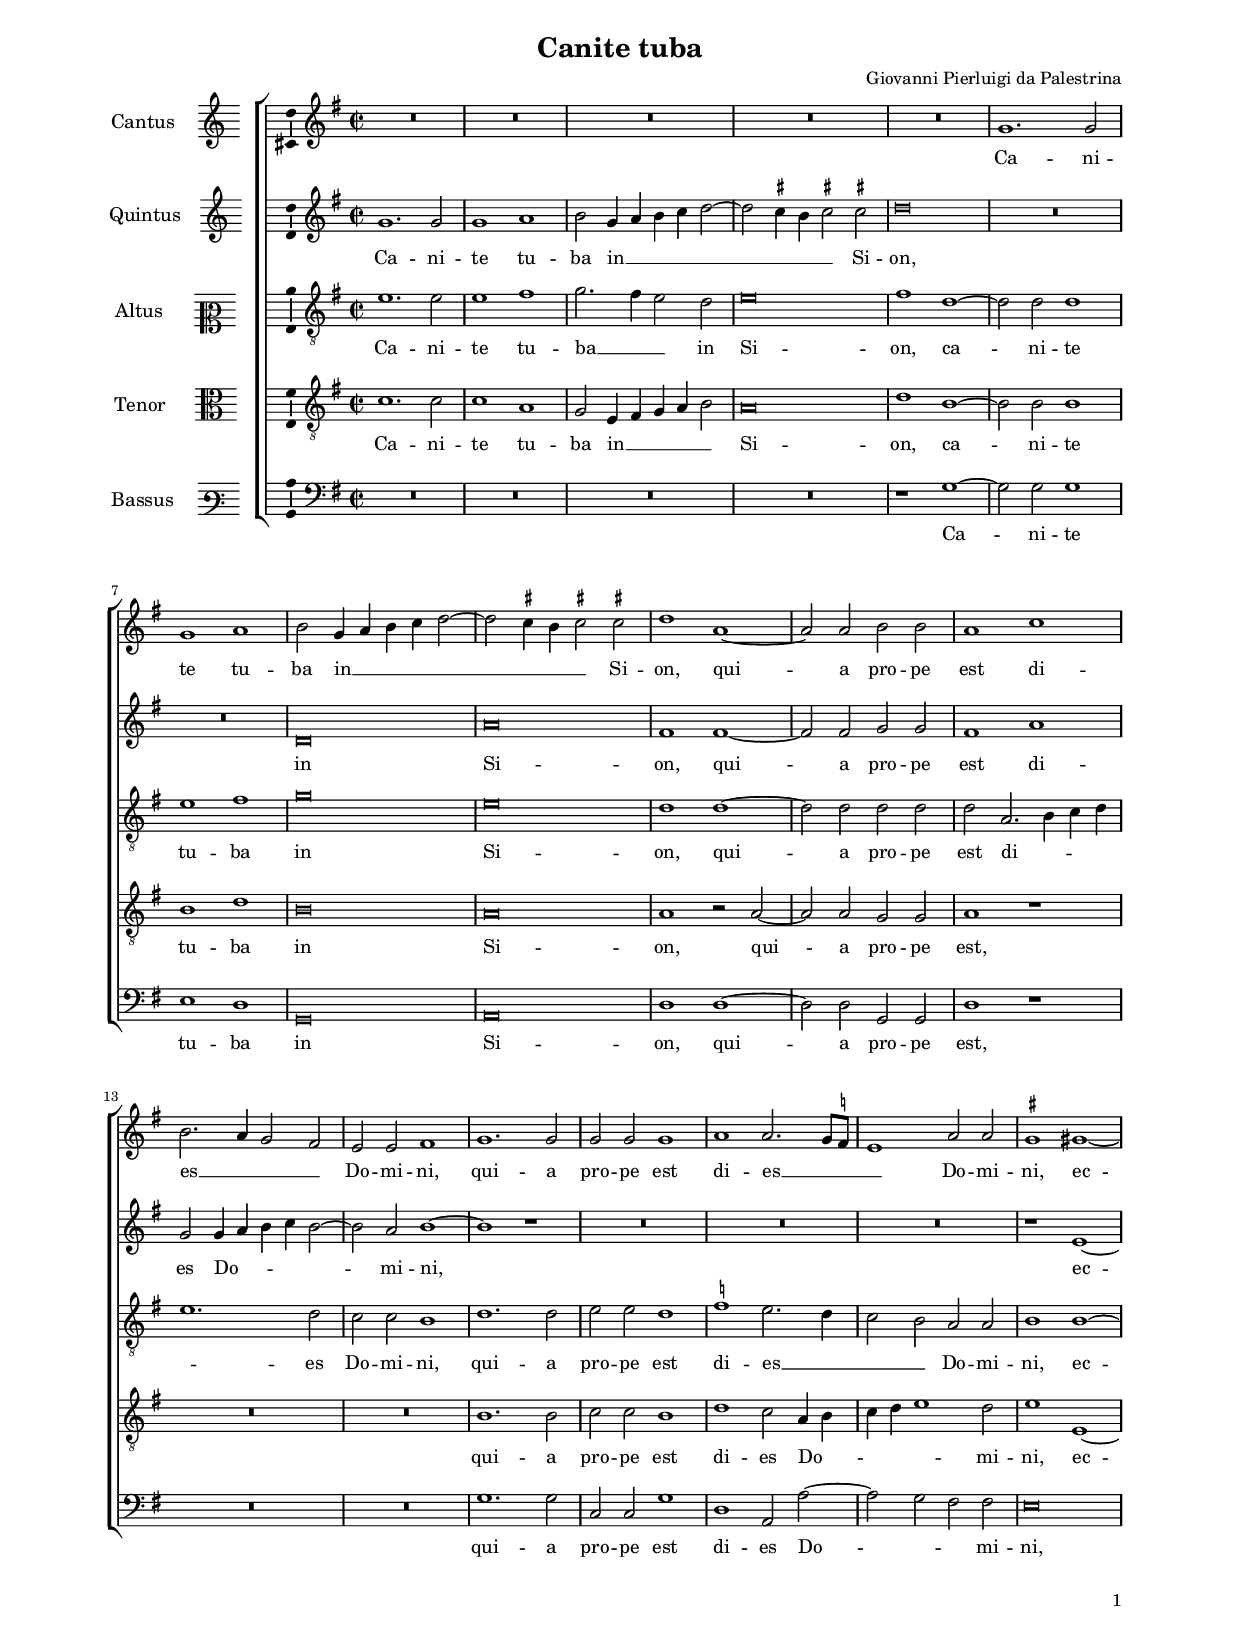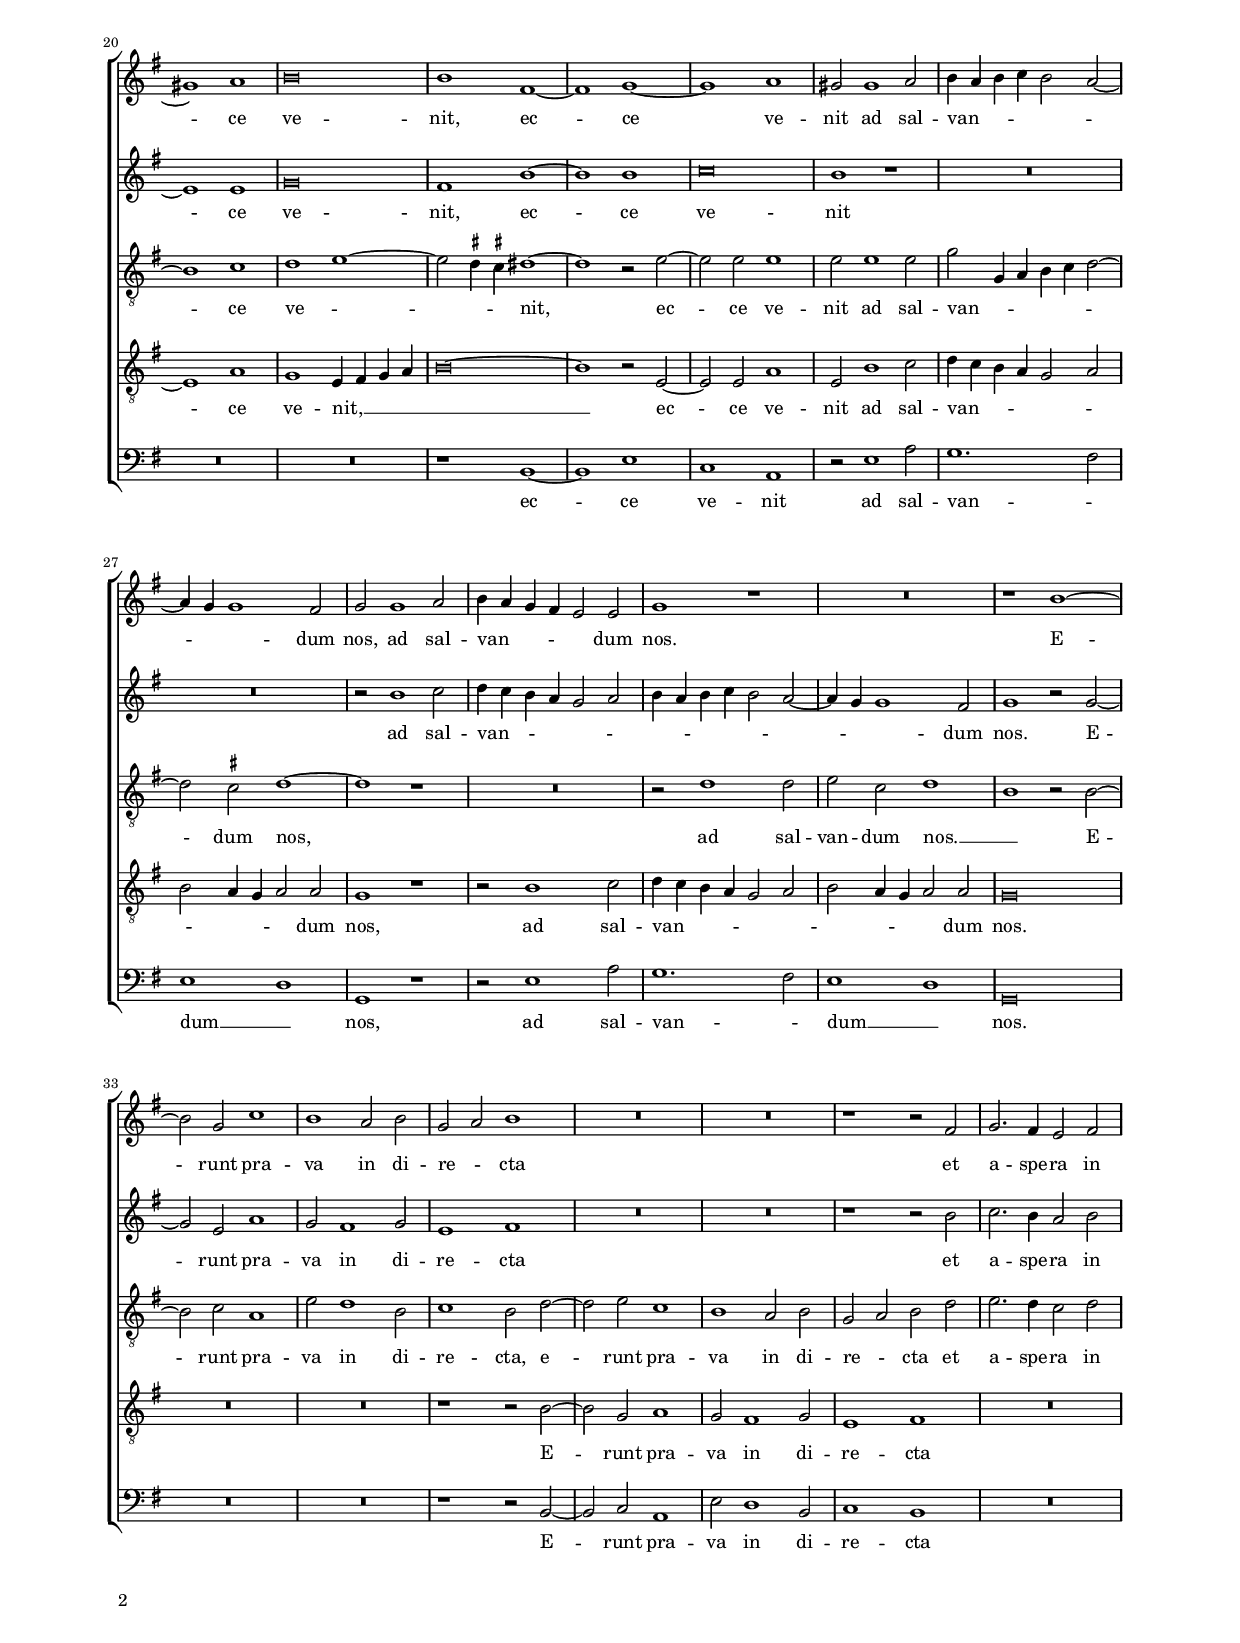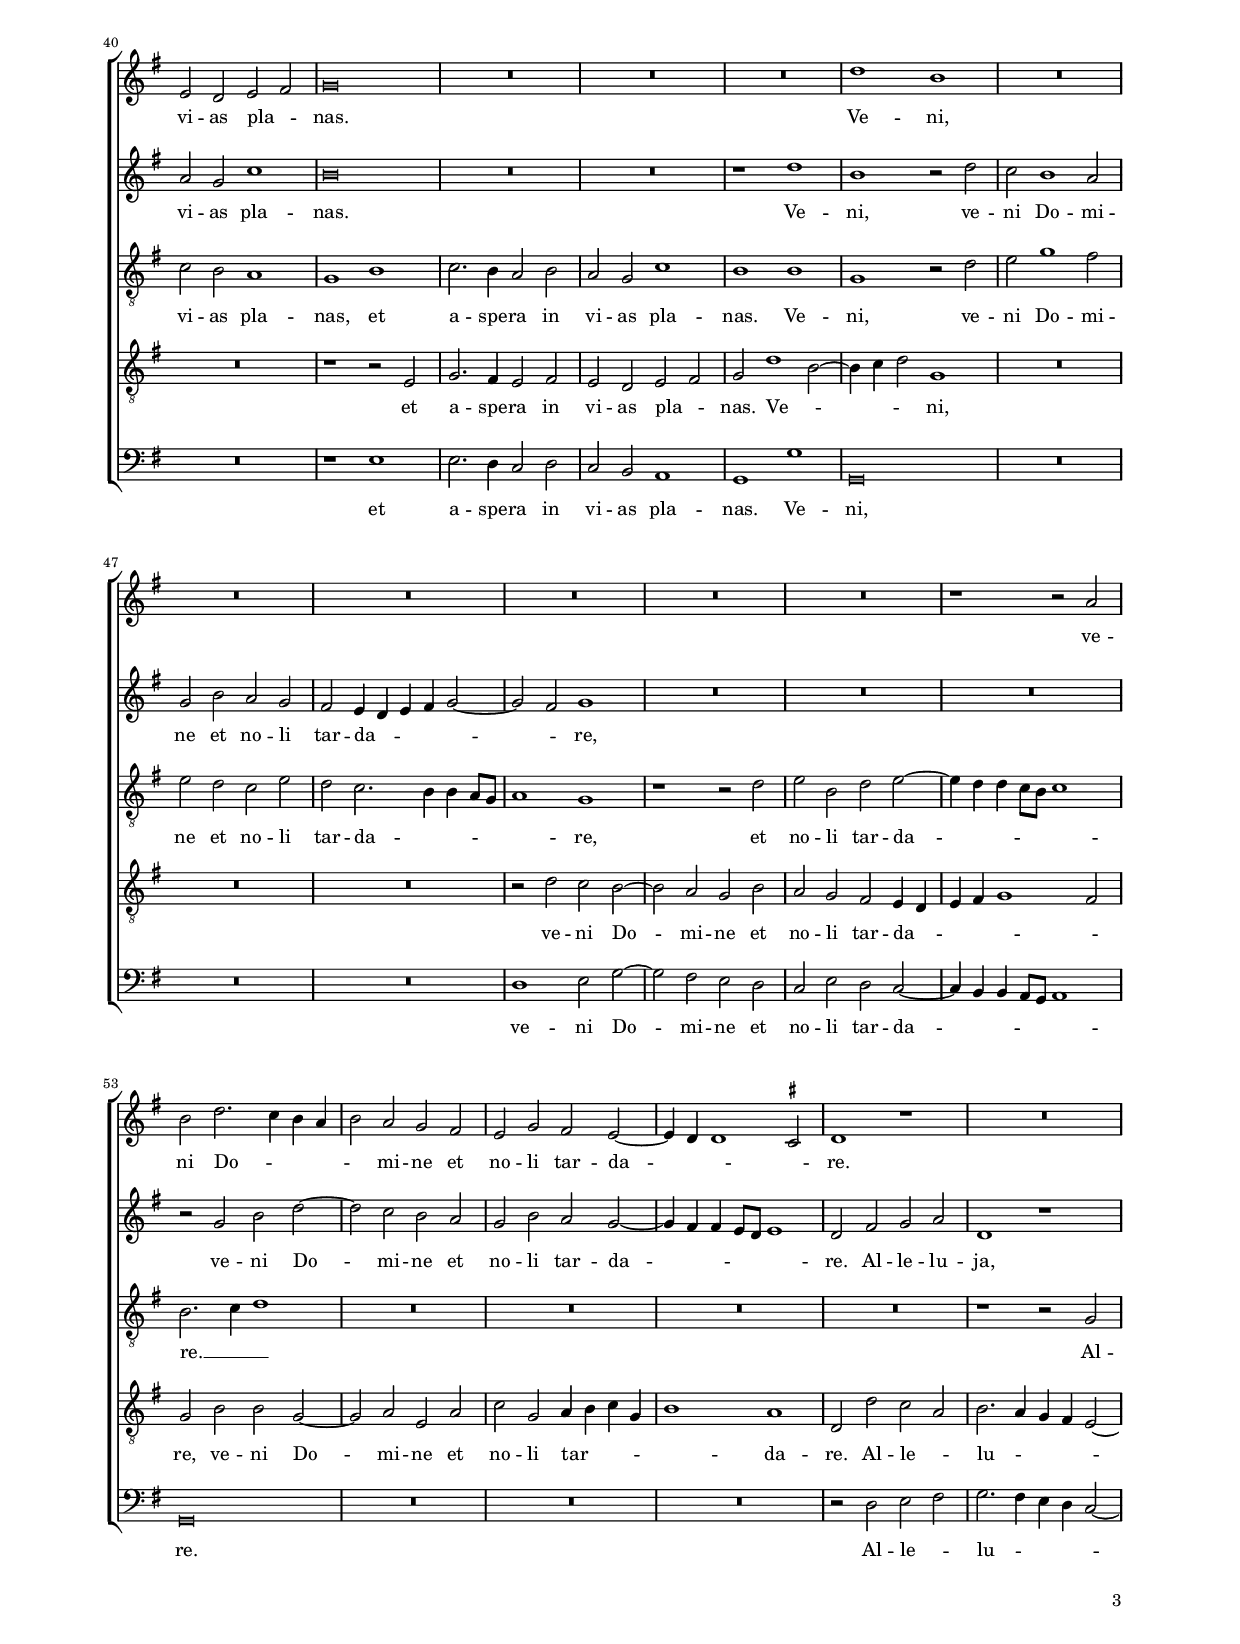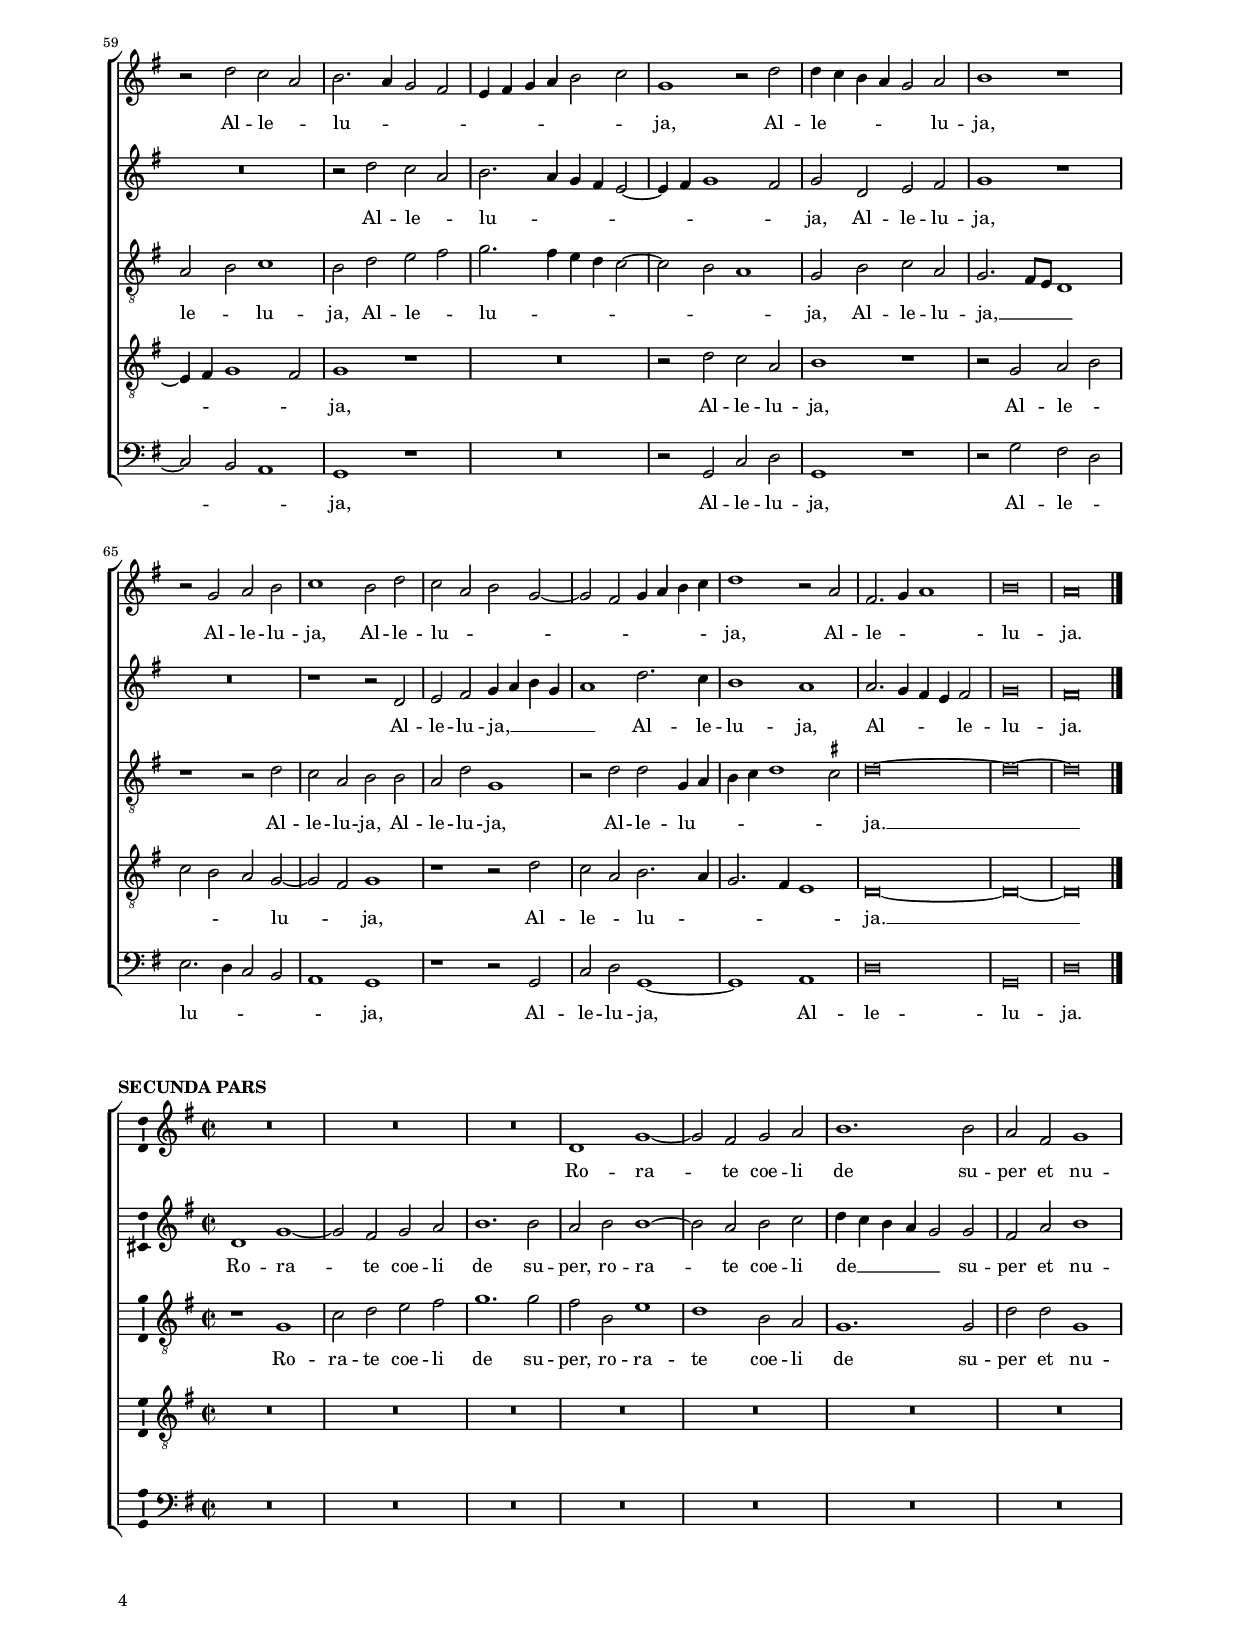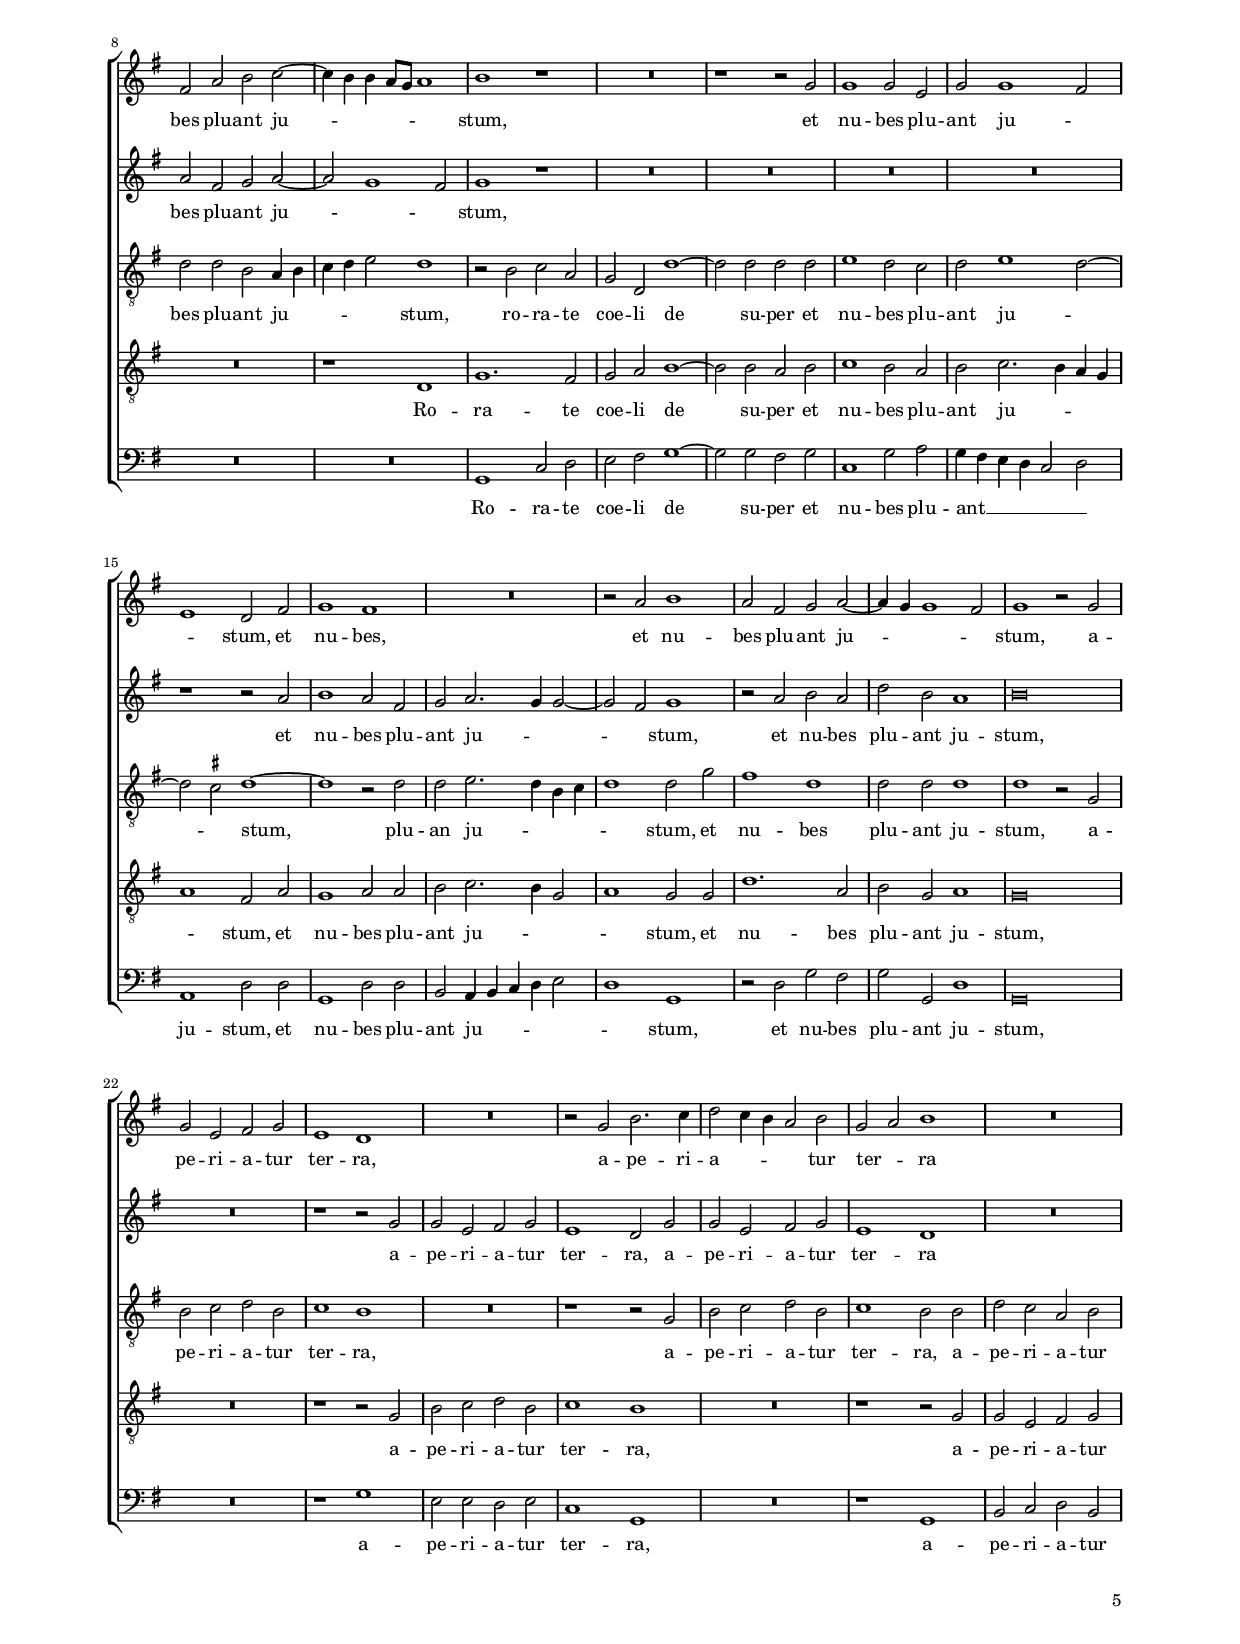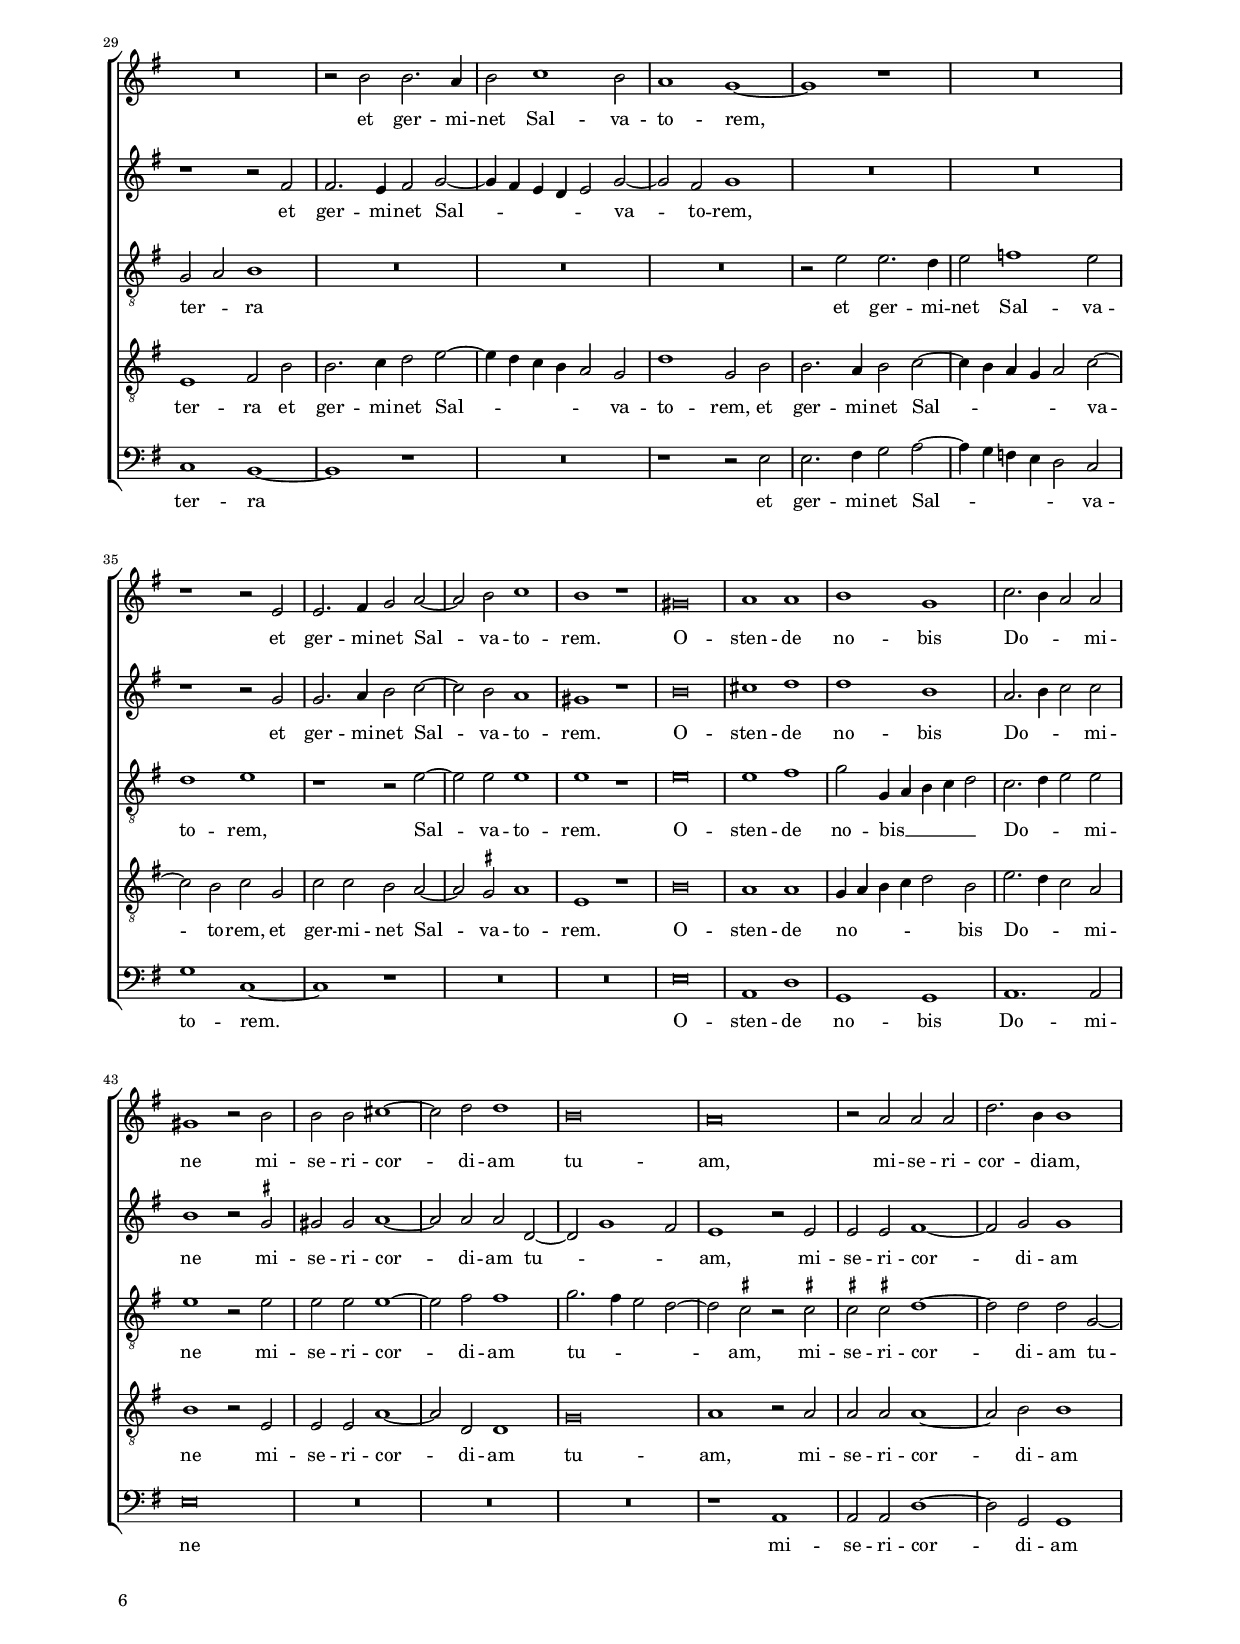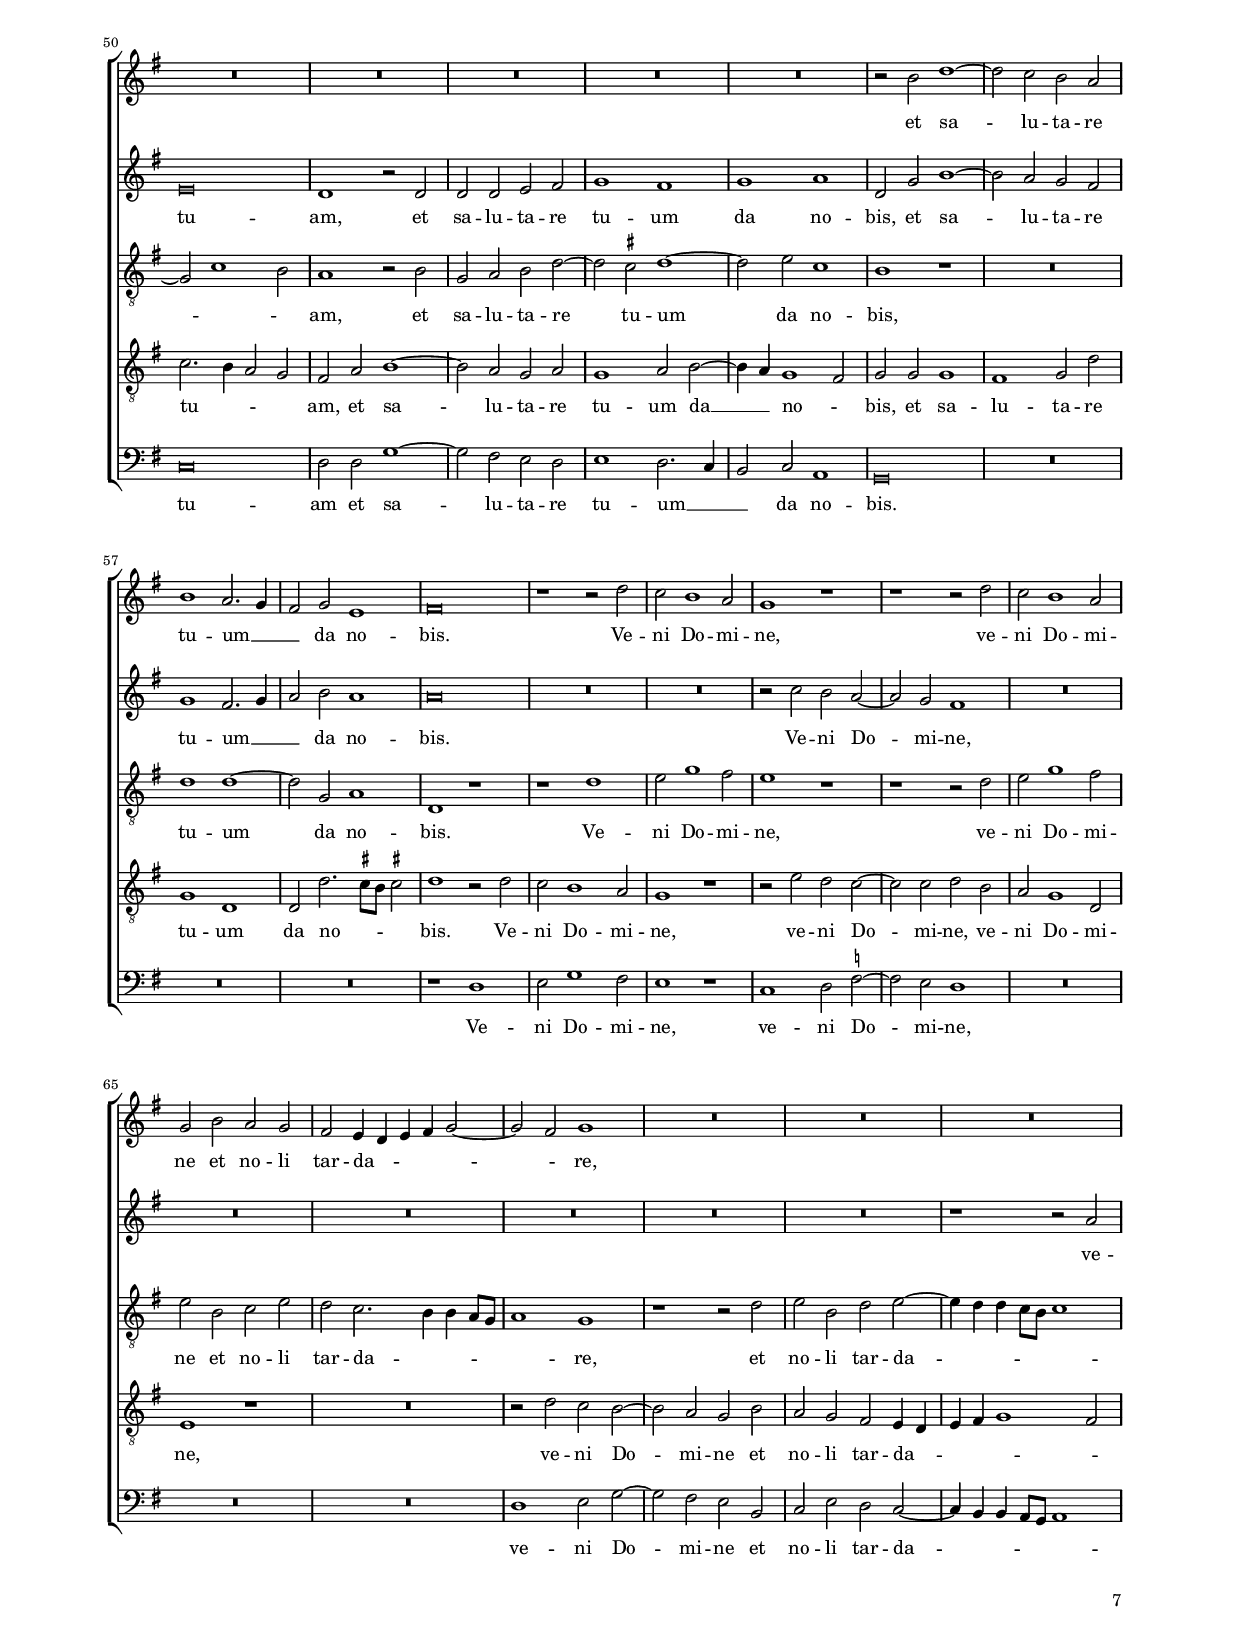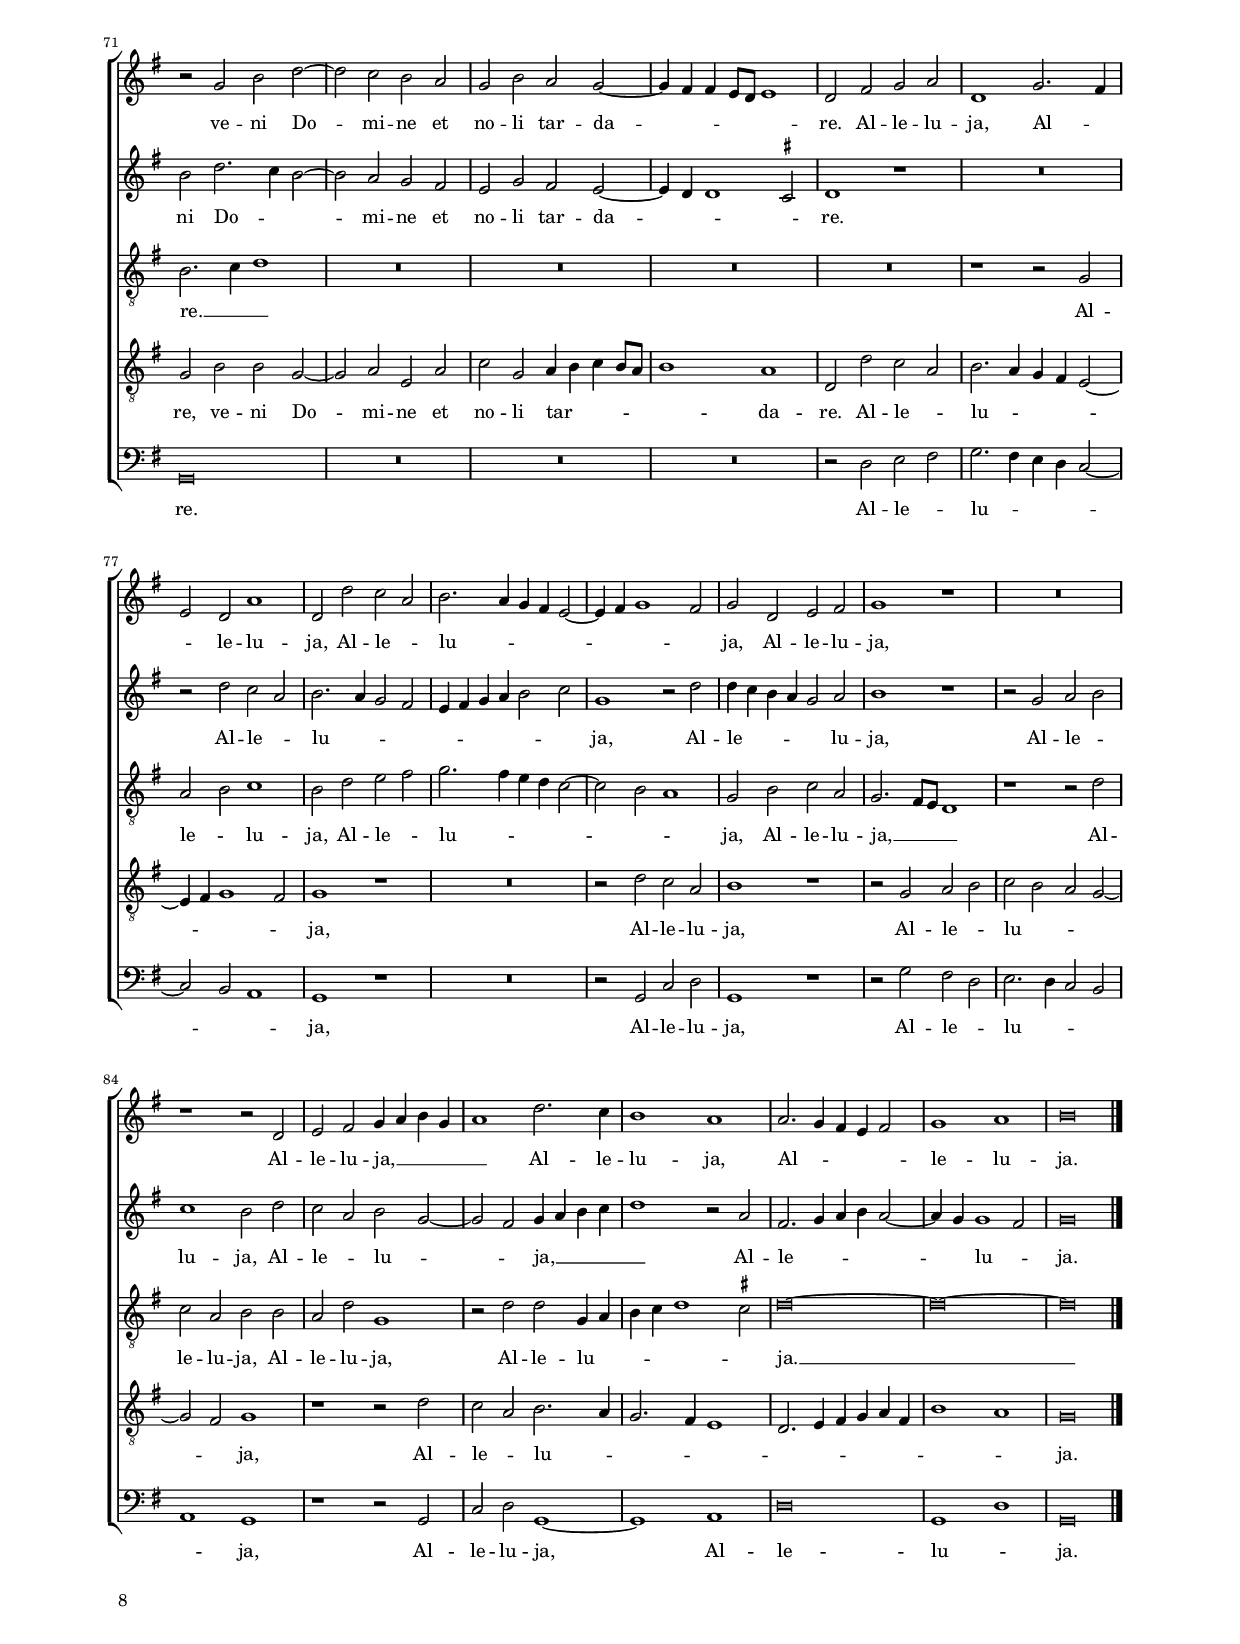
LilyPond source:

\header
{
  title="Canite tuba"
  composer="Giovanni Pierluigi da Palestrina"
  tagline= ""
}

\version "2.20.0"
\language deutsch
#(set-global-staff-size 15)
% #(set-default-paper-size "letter")
#(ly:set-option 'point-and-click #f)

	
	ficta = { \once \set suggestAccidentals = ##t }
	
	forget = #(define-music-function (music) (ly:music?) #{
		\accidentalStyle forget
		$music
		\accidentalStyle default
		#})
	

\paper
	{
	top-margin = 1.8 \cm
	bottom-margin = 1.2 \cm
	left-margin = 2 \cm
	right-margin = 2 \cm
	ragged-bottom = ##f
	ragged-last-bottom = ##f
	print-page-number = ##f
	score-system-spacing = #'((basic-distance . 16) (minimum-distance . 14) (padding . 5) (strechability . 150))
	system-system-spacing = #'((basic-distance . 16) (minimum-distance . 14) (padding . 5) (strechability . 150))
    oddFooterMarkup=\markup   \fill-line { "" \fromproperty #'page:page-number-string }
    evenFooterMarkup=\markup  \fill-line { \fromproperty #'page:page-number-string "" }
    last-bottom-spacing = #'((basic-distance . 12) (minimum-distance . 7) (padding . 4))
	systems-per-page = 3
	page-count = 8
%	min-systems-per-page = 3
	}

global = {
    % \set Staff.autoBeaming = ##f
	\key c \major
	\time 2/2 \set Score.measureLength = #(ly:make-moment 2/1)
    \set Score.tempoHideNote = ##t
    \tempo 2 = 90
    \skip 1*2*72 \bar "|."
	}
	

incipitcantus = \markup { \score {
	{
	\set Staff.instrumentName = \markup { \fontsize #1 "Cantus" }
	\key c \major
	\clef violin
	s4 \bar ""
	}
	\layout  {
	raggedright = ##t
	indent = 1.8 \cm
	line-width = 2.5 \cm
	\context { \Staff \remove Time_signature_engraver }
	\override Staff.Clef.Y-extent = #'(0 . 0)
	}} \hspace #1 }
       
      
incipitquintus = \markup { \score {
	{
	\set Staff.instrumentName = \markup { \fontsize #1 "Quintus" }
	\key c \major
	\clef violin
	s4 \bar ""
	}
	\layout  {
	raggedright = ##t
	indent = 1.8 \cm
	line-width = 2.5 \cm
	\context { \Staff \remove Time_signature_engraver }
	\override Staff.Clef.Y-extent = #'(0 . 0)
	}} \hspace #1 }
     
      
incipitaltus = \markup { \score {
	{
	\set Staff.instrumentName = \markup { \fontsize #1 "Altus" }
	\key c \major
	\clef mezzosoprano
	s4 \bar ""
	}
	\layout  {
	raggedright = ##t
	indent = 1.8 \cm
	line-width = 2.5 \cm
	\context { \Staff \remove Time_signature_engraver }
	\override Staff.Clef.Y-extent = #'(0 . 0)
	}} \hspace #1 }


incipittenor = \markup { \score {
	{
	\set Staff.instrumentName = \markup { \fontsize #1 "Tenor" }
	\key c \major
	\clef alto
	s4 \bar ""
	}
	\layout  {
	raggedright = ##t
	indent = 1.8 \cm
	line-width = 2.5 \cm
	\context { \Staff \remove Time_signature_engraver }
	\override Staff.Clef.Y-extent = #'(0 . 0)
	}} \hspace #1 }
 
      
incipitbassus = \markup { \score {
	{
	\set Staff.instrumentName = \markup { \fontsize #1 "Bassus" }
	\key c \major
	\clef varbaritone
	s4 \bar ""
	}
	\layout  {
	raggedright = ##t
	indent = 1.8 \cm
	line-width = 2.5 \cm
	\context { \Staff \remove Time_signature_engraver }
	\override Staff.Clef.Y-extent = #'(0 . 0)
	}} \hspace #1 }


cantus =  \relative c''
	{
	R\breve
	R\breve
	R\breve
	R\breve
%5
	R\breve |
	c1. c2
	c1 d
	e2 c4 d e f g2~
	g2 \ficta fis4 e \ficta fis!2 \ficta fis!
%10
	g1 d~ |
	d2 d e e
	d1 f
	e2. d4 c2 h
	a2 a h1
%15
	c1. c2 |
	c2 c c1
	d1 d2. c8 \ficta b
	a1 d2 d
	\ficta cis1 cis!~
%20
	cis1 d |
	e\breve
    e1 h~
	h1 c~
	c1 d	
%25
	cis2 cis1 d2 |
	e4 d e f e2 d~
	d4 c c1 h2
	c2 c1 d2
	e4 d c h a2 a
%30
	c1 r |
	R\breve
	r1 e~
	e2 c f1
	e1 d2 e
%35
	c2 d e1 |
	R\breve
	R\breve
	r1 r2 h
	c2. h4 a2 h
%40
	a2 g a h |
	c\breve
	R\breve
	R\breve
	R\breve
%45
	g'1 e |
	R\breve
	R\breve
	R\breve
	R\breve
%50
	R\breve |
	R\breve
	r1 r2 d
	e2 g2. f4 e d
	e2 d c h
%55
	a2 c h a~ |
	a4 g g1 \ficta fis2
	g1 r
	R\breve
	r2 g' f d
%60
	e2. d4 c2 h |
	a4 h c d e2 f
	c1 r2 g'
	g4 f e d c2 d
	e1 r
%65
	r2 c d e |
	f1 e2 g
	f2 d e c~
	c2 h c4 d e f
	g1 r2 d
%70
	h2. c4 d1 |
	e\breve
	d\breve |
	}


quintus =  \relative c''
    {
	c1. c2
	c1 d
	e2 c4 d e f g2~
	g2 \ficta fis4 e \ficta fis!2 \ficta fis!
%5
	g\breve |
	R\breve
	R\breve
	g,\breve
	d'\breve
%10
	h1 h~ |
	h2 h c c
	h1 d
	c2 c4 d e f e2~
	e2 d e1~
%15
	e1 r |
	R\breve
	R\breve
	R\breve
	r1 a,~
%20
	a1 a |
	c\breve
	h1 e~
	e1 e
	f\breve
%25
	e1 r |
	R\breve
	R\breve
	r2 e1 f2
	g4 f e d c2 d
%30
	e4 d e f e2 d~ |
	d4 c c1 h2
	c1 r2 c~
	c2 a d1
	c2 h1 c2
%35
	a1 h |
	R\breve
	R\breve
	r1 r2 e
	f2. e4 d2 e
%40
	d2 c f1 |
	e\breve
	R\breve
	R\breve
	r1 g
%45
	e1 r2 g |
	f2 e1 d2
	c2 e d c
	h2 a4 g a h c2~
	c2 h c1
%50
	R\breve |
	R\breve
	R\breve
	r2 c e g~
	g2 f e d
%55
	c2 e d c~ |
	c4 h h a8 g a1
	g2 h c d
	g,1 r
	R\breve
%60
	r2 g' f d |
	e2. d4 c h a2~
	a4 h c1 h2
	c2 g a h
	c1 r
%65
	R\breve |
	r1 r2 g
	a2 h c4 d e c
	d1 g2. f4
	e1 d
%70
	d2. c4 h a h2 |
	c\breve
	h\breve |
	}


altus =  \relative c'
	{
	a'1. a2
	a1 h
	c2. h4 a2 g
	a\breve
%5
	h1 g~ |
	g2 g g1
	a1 h
	c\breve
	a\breve
%10
	g1 g~ |
	g2 g g g
	g2 d2. e4 f g
	a1. g2
	f2 f e1
%15
	g1. g2 |
	a2 a g1
	\ficta b1 a2. g4
	f2 e d d
	e1 e~
%20
	e1 f |
	g1 a~
	a2 \ficta gis4 \ficta fis gis!1~
	gis1 r2 a~
	a2 a a1
%25
	a2 a1 a2 |
	c2 c,4 d e f g2~
	g2 \ficta fis g1~
	g1 r
    R\breve
%30
	r2 g1 g2 |
	a2 f g1
	e1 r2 e~
	e2 f d1
	a'2 g1 e2
%35
	f1 e2 g~ |
	g2 a f1
	e1 d2 e
	c2 d e g
	a2. g4 f2 g
%40
	f2 e d1 |
	c1 e
	f2. e4 d2 e
	d2 c f1
	e1 e
%45
	c1 r2 g' |
	a2 c1 h2
	a2 g f a
	g2 f2. e4 e d8 c
	d1 c
%50
	r1 r2 g' |
	a2 e g a~
	a4 g g f8 e f1
	e2. f4 g1
	R\breve
%55
	R\breve |
	R\breve
	R\breve
	r1 r2 c,
	d2 e f1
%60
	e2 g a h |
	c2. h4 a g f2~
	f2 e d1
	c2 e f d
	c2. h8 a g1
%65
	r1 r2 g' |
	f2 d e e
	d2 g c,1
	r2 g' g c,4 d
	e4 f g1 \ficta fis2
%70
	g\breve~ |
	g\breve~
	g\breve |
	}


tenor  =  \relative c'
	{
	f1. f2
	f1 d
	c2 a4 h c d e2
	d\breve
%5
	g1 e~ |
	e2 e e1
	e1 g
	e\breve
	d\breve
%10
	d1 r2 d~ |
	d2 d c c
	d1 r
	R\breve
	R\breve
%15
	e1. e2 |
	f2 f e1
	g1 f2 d4 e
	f4 g a1 g2
	a1 a,~
%20
	a1 d |
	c1 a4 h c d
	e\breve~
	e1 r2 a,~
	a2 a d1
%25
	a2 e'1 f2 |
	g4 f e d c2 d
	e2 d4 c d2 d
	c1 r
	r2 e1 f2
%30
	g4 f e d c2 d |
	e2 d4 c d2 d
	c\breve
	R\breve
	R\breve
%35
	r1 r2 e~ |
	e2 c d1
	c2 h1 c2
	a1 h
	R\breve
%40
	R\breve |
	r1 r2 a
	c2. h4 a2 h
	a2 g a h
	c2 g'1 e2~
%45
	e4 f g2 c,1 |
	R\breve
	R\breve
	R\breve
	r2 g' f e~
%50
	e2 d c e |
	d2 c h a4 g
	a4 h c1 h2
	c2 e e c~
	c2 d a d
%55
	f2 c d4 e f c |
	e1 d
	g,2 g' f d
	e2. d4 c h a2~
	a4 h c1 h2
%60
	c1 r |
	R\breve
	r2 g' f d
	e1 r
	r2 c d e
%65
	f2 e d c~ |
	c2 h c1
	r1 r2 g'
	f2 d e2. d4
	c2. h4 a1
%70
	g\breve~ |
	g\breve~
	g\breve |
	}


bassus  =  \relative c
	{
	R\breve
	R\breve
	R\breve
	R\breve
%5
	r1 c'~ |
	c2 c c1
	a1 g
	c,\breve
	d\breve
%10
	g1 g~ |
	g2 g c, c
	g'1 r
	R\breve
	R\breve
%15
	c1. c2 |
	f,2 f c'1
	g1 d2 d'~
	d2 c h h
	a\breve
%20
	R\breve |
	R\breve
	r1 e~
	e1 a
	f1 d
%25
	r2 a'1 d2 |
	c1. h2
	a1 g
	c,1 r
	r2 a'1 d2
%30
	c1. h2 |
	a1 g
	c,\breve
	R\breve
	R\breve
%35
	r1 r2 e~ |
	e2 f d1
	a'2 g1 e2
	f1 e
	R\breve
%40
	R\breve |
	r1 a
	a2. g4 f2 g
	f2 e d1
	c1 c'
%45
	c,\breve |
	R\breve
	R\breve
	R\breve
	g'1 a2 c~
%50
	c2 h a g |
	f2 a g f~
	f4 e e d8 c d1
	c\breve
	R\breve
%55
	R\breve |
	R\breve
	r2 g' a h
	c2. h4 a g f2~
	f2 e d1
%60
	c1 r |
	R\breve
	r2 c f g
	c,1 r
	r2 c' h g
%65
	a2. g4 f2 e |
	d1 c
	r1 r2 c
	f2 g c,1~
	c1 d
%70
	g\breve |
	c,\breve
	g'\breve |
	}


lyricscantus = \lyricmode {
	Ca -- ni -- te tu -- ba in __ _ _ _ _ _ _ _ Si -- on,
    qui -- a pro -- pe est di -- es __ _ _ _ Do -- mi -- ni,
    qui -- a pro -- pe est di -- es __ _ _ _ Do -- mi -- ni,
    ec -- ce ve -- nit,
    ec -- ce ve -- nit
    ad sal -- van -- _ _ _ _ _ _ _ dum nos,
    ad sal -- van -- _ _ _ _ dum nos.
    E -- runt pra -- va in di -- re -- _ cta
    et a -- spe -- ra in vi -- as pla -- _ nas.
    Ve -- ni,
    ve -- ni Do -- _ _ _ _ mi -- ne
    et no -- li tar -- da -- _ _ _ re.
    Al -- le -- _ lu -- _ _ _ _ _ _ _ _ _ ja,
    Al -- le -- _ _ _ _ lu -- ja,
    Al -- le -- lu -- ja,
    Al -- le -- lu -- _ _ _ _ _ _ _ _ ja,
    Al -- le -- _ _ lu -- ja.
	}


lyricsquintus = \lyricmode {
	Ca -- ni -- te tu -- ba in __ _ _ _ _ _ _ _ Si -- on,
    in Si -- on,
    qui -- a pro -- pe est di -- es Do -- _ _ _ _ mi -- ni,
    ec -- ce ve -- nit,
    ec -- ce ve -- nit
    ad sal -- van -- _ _ _ _ _ _ _ _ _ _ _ _ _ dum nos.
    E -- runt pra -- va in di -- re -- cta
    et a -- spe -- ra in vi -- as pla -- nas.
    Ve -- ni,
    ve -- ni Do -- mi -- ne
    et no -- li tar -- da -- _ _ _ _ _ re,
    ve -- ni Do -- mi -- ne
    et no -- li tar -- da -- _ _ _ _ _ re.
    Al -- le -- lu -- ja,
    Al -- le -- _ lu -- _ _ _ _ _ _ _ ja,
    Al -- le -- lu -- ja,
    Al -- le -- lu -- ja, __ _ _ _ _
    Al -- le -- lu -- ja,
    Al -- _ _ _ le -- lu -- ja.
	}


lyricsaltus = \lyricmode {
	Ca -- ni -- te tu -- ba __ _ _ in Si -- on,
    ca -- ni -- te tu -- ba in Si -- on,
    qui -- a pro -- pe est di -- _ _ _ _ es Do -- mi -- ni,
    qui -- a pro -- pe est di -- es __ _ _ _ Do -- mi -- ni,
    ec -- ce ve -- _ _ _ nit,
    ec -- ce ve -- nit
    ad sal -- van -- _ _ _ _ _ dum nos,
    ad sal -- van -- dum nos. __ _
    E -- runt pra -- va in di -- re -- cta,
    e -- runt pra -- va in di -- re -- _ cta
    et a -- spe -- ra in vi -- as pla -- nas,
    et a -- spe -- ra in vi -- as pla -- nas.
    Ve -- ni,
    ve -- ni Do -- mi -- ne
    et no -- li tar -- da -- _ _ _ _ _ re,
    et no -- li tar -- da -- _ _ _ _ _ re. __ _ _
    Al -- le -- _ lu -- ja,
    Al -- le -- _ lu -- _ _ _ _ _ _ ja,
    Al -- le -- lu -- ja, __ _ _ _
    Al -- le -- lu -- ja,
    Al -- le -- lu -- ja,
    Al -- le -- lu -- _ _ _ _ _ ja. __
	}


lyricstenor = \lyricmode {
	Ca -- ni -- te tu -- ba in __ _ _ _ _ Si -- on,
    ca -- ni -- te tu -- ba in Si -- on,
    qui -- a pro -- pe est,
    qui -- a pro -- pe est di -- es Do -- _ _ _ _ mi -- ni,
    ec -- ce ve -- nit, __ _ _ _ _ 
    ec -- ce ve -- nit
    ad sal -- van -- _ _ _ _ _ _ _ _ _ dum nos,
    ad sal -- van -- _ _ _ _ _ _ _ _ _ dum nos.
    E -- runt pra -- va in di -- re -- cta
    et a -- spe -- ra in vi -- as pla -- _ nas.
    Ve -- _ _ _ ni,
    ve -- ni Do -- mi -- ne
    et no -- li tar -- da -- _ _ _ _ _ re,
    ve -- ni Do -- mi -- ne
    et no -- li tar -- _ _ _ _ da -- re.
    Al -- le -- _ lu -- _ _ _ _ _ _ _ ja,
    Al -- le -- lu -- ja,
    Al -- le -- _ _ _ _ lu -- _ ja,
    Al -- le -- _ lu -- _ _ _ _ ja. __
	}


lyricsbassus = \lyricmode {
	Ca -- ni -- te tu -- ba in Si -- on,
    qui -- a pro -- pe est,
    qui -- a pro -- pe est di -- es Do -- _ _ mi -- ni,
    ec -- ce ve -- nit
    ad sal -- van -- _ dum __ _ nos,
    ad sal -- van -- _ dum __ _ nos.
    E -- runt pra -- va in di -- re -- cta
    et a -- spe -- ra in vi -- as pla -- nas.
    Ve -- ni,
    ve -- ni Do -- mi -- ne
    et no -- li tar -- da -- _ _ _ _ _ re.
    Al -- le -- _ lu -- _ _ _ _ _ _ ja,
    Al -- le -- lu -- ja,
    Al -- le -- _ lu -- _ _ _ _ ja,
    Al -- le -- lu -- ja,
    Al -- le -- lu -- ja.
	}


\score
{  
	\transpose c g, {
	\new ChoirStaff \with { \override StaffGrouper.staff-staff-spacing.basic-distance = #12 }
	<<

	\new Staff << \global
	\new Voice="v1" {
		\set Staff.instrumentName=\incipitcantus
		\set Staff.midiInstrument = "reed organ"
		\clef violin
		\cantus }
	\new Lyrics \lyricsto "v1" {\lyricscantus }
	>>


	\new Staff << \global
	\new Voice="v5" {
		\set Staff.instrumentName=\incipitquintus
		\set Staff.midiInstrument = "reed organ"
		\clef violin
		\quintus}
	\new Lyrics \lyricsto "v5" {\lyricsquintus }
	>>
    

	\new Staff << \global
	\new Voice="v2" {
		\set Staff.instrumentName=\incipitaltus
		\set Staff.midiInstrument = "reed organ"
        \clef "G_8"
		\altus}
	\new Lyrics \lyricsto "v2" {\lyricsaltus }
	>>


	\new Staff << \global
	\new Voice="v3" {
		\set Staff.instrumentName=\incipittenor
		\set Staff.midiInstrument = "reed organ"
		\clef "G_8"
		\tenor }
	\new Lyrics \lyricsto "v3" {\lyricstenor }
	>>


	\new Staff << \global
	\new Voice="v4" {
		\set Staff.instrumentName=\incipitbassus
		\set Staff.midiInstrument = "reed organ"
		\clef bass
		\bassus }
	\new Lyrics \lyricsto "v4" {\lyricsbassus}
	>>

	>>
	} % transpose

	\layout
	{
	indent = 2.5 \cm
	\context { \Staff \override TimeSignature.break-visibility = #end-of-line-invisible }
	\context { \Lyrics \override VerticalAxisGroup.nonstaff-relatedstaff-spacing.padding = #1.4 }
%	\context { \Lyrics \override LyricText.font-size = #1 }
	\context { \Staff \consists "Ambitus_engraver" }
	\context { \Score \override BarNumber.padding = #2 }
	\context { \Voice \override NoteHead.style = #'baroque }
	}


\midi
	{
	}

}

%%%%%%%%%%%%%%%%%%%%  SECUNDA PARS %%%%%%%%%%%%%%%%%%%%


global = {
	\key c \major
	\time 2/2 \set Score.measureLength = #(ly:make-moment 2/1)
    \set Score.tempoHideNote = ##t
    \tempo 2 = 90
    \skip 1*2*90 \bar "|."
	}


cantus =  \relative c''
	{
    R\breve
	R\breve
	R\breve
	g1 c~
%5
	c2 h c d |
	e1. e2
	d2 h c1
	h2 d e f~
	f4 e e d8 c d1
%10
	e1 r |
	R\breve
	r1 r2 c
	c1 c2 a
	c2 c1 h2
%15
	a1 g2 h |
	c1 h
	R\breve
	r2 d e1
	d2 h c d~
%20
	d4 c c1 h2 |
	c1 r2 c
	c2 a h c
	a1 g
	R\breve
%25
	r2 c e2. f4 |
	g2 f4 e d2 e
	c2 d e1
	R\breve
	R\breve
%30
	r2 e e2. d4 |
	e2 f1 e2
	d1 c~
	c1 r
	R\breve
%35
	r1 r2 a |
	a2. h4 c2 d~
	d2 e f1
	e1 r
	cis\breve
%40
	d1 d |
	e1 c
	f2. e4 d2 d
	cis1 r2 e
	e2 e fis1~
%45
	fis2 g g1 |
	e\breve
	d\breve
	r2 d d d
	g2. e4 e1
%50
	R\breve |
	R\breve
	R\breve
	R\breve
	R\breve
%55
	r2 e g1~ |
	g2 f e d
	e1 d2. c4
	h2 c a1
	h\breve
%60
	r1 r2 g' |
	f2 e1 d2
	c1 r
	r1 r2 g'
	f2 e1 d2
%65
	c2 e d c |
	h2 a4 g a h c2~
	c2 h c1
	R\breve
	R\breve
%70
	R\breve |
	r2 c e g~
	g2 f e d
	c2 e d c~
	c4 h h a8 g a1
%75
	g2 h c d |
	g,1 c2. h4
	a2 g d'1
	g,2 g' f d
	e2. d4 c h a2~
%80
	a4 h c1 h2 |
	c2 g a h
	c1 r
	R\breve
	r1 r2 g
%85
	a2 h c4 d e c |
	d1 g2. f4
	e1 d
	d2. c4 h a h2
	c1 d
%90
    e\breve |
	}


quintus =  \relative c''
    {
	g1 c~
	c2 h c d
	e1. e2
	d2 e e1~
%5
	e2 d e f |
	g4 f e d c2 c
	h2 d e1
	d2 h c d~
	d2 c1 h2
%10
	c1 r |
	R\breve
	R\breve
	R\breve
	R\breve
%15
	r1 r2 d |
	e1 d2 h
	c2 d2. c4 c2~
	c2 h c1
	r2 d e d
%20
	g2 e d1 |
	e\breve
	R\breve
	r1 r2 c
	c2 a h c
%25
	a1 g2 c |
	c2 a h c
	a1 g
	R\breve
	r1 r2 h
%30
	h2. a4 h2 c~ |
	c4 h a g a2 c~
	c2 h c1
	R\breve
	R\breve
%35
	r1 r2 c |
	c2. d4 e2 f~
	f2 e d1
	cis1 r
	e\breve
%40
	fis1 g |
	g1 e
	d2. e4 f2 f
	e1 r2 \ficta cis
	cis2 cis d1~
%45
	d2 d d g,~ |
	g2 c1 h2
	a1 r2 a
	a2 a h1~
	h2 c c1
%50
	a\breve |
	g1 r2 g
	g2 g a h
	c1 h
	c1 d
%55
	g,2 c e1~ |
	e2 d c h
	c1 h2. c4
	d2 e d1
	d\breve
%60
	R\breve |
	R\breve
	r2 f e d~
	d2 c h1
	R\breve
%65
	R\breve |
	R\breve
	R\breve
	R\breve
	R\breve
%70
	r1 r2 d |
	e2 g2. f4 e2~
	e2 d c h
	a2 c h a~
	a4 g g1 \ficta fis2
%75
	g1 r |
	R\breve
	r2 g' f d
	e2. d4 c2 h
	a4 h c d e2 f
%80
	c1 r2 g' |
	g4 f e d c2 d
	e1 r
	r2 c d e
	f1 e2 g
%85
	f2 d e c~ |
	c2 h c4 d e f
	g1 r2 d
	h2. c4 d e d2~
	d4 c c1 h2
%90
    c\breve |
	}


altus =  \relative c'
	{
	r1 c
	f2 g a h
	c1. c2
	h2 e, a1
%5
	g1 e2 d |
	c1. c2
	g'2 g c,1
	g'2 g e d4 e
	f4 g a2 g1
%10
	r2 e f d |
	c2 g g'1~
	g2 g g g
	a1 g2 f
	g2 a1 g2~
%15
	g2 \ficta fis g1~ |
	g1 r2 g
	g2 a2. g4 e f
	g1 g2 c
	h1 g
%20
	g2 g g1 |
	g1 r2 c,
	e2 f g e
	f1 e
	R\breve
%25
	r1 r2 c |
	e2 f g e
	f1 e2 e
	g2 f d e
	c2 d e1
%30
	R\breve |
	R\breve
	R\breve
	r2 a a2. g4
	a2 b1 a2
%35
	g1 a |
	r1 r2 a~
	a2 a a1
	a1 r
	a\breve
%40
	a1 h |
	c2 c,4 d e f g2
	f2. g4 a2 a
	a1 r2 a
	a2 a a1~
%45
	a2 h h1 |
	c2. h4 a2 g~
	g2 \ficta fis r \ficta fis!
	\ficta fis2 \ficta fis! g1~
	g2 g g c,~
%50
	c2 f1 e2 |
	d1 r2 e
	c2 d e g~
	g2 \ficta fis g1~
	g2 a f1
%55
	e1 r |
	R\breve
	g1 g~
	g2 c, d1
	g,1 r
%60
	r1 g' |
	a2 c1 h2
	a1 r
	r1 r2 g
	a2 c1 h2
%65
	a2 e f a |
	g2 f2. e4 e d8 c
	d1 c
	r1 r2 g'
	a2 e g a~
%70
	a4 g g f8 e f1 |
	e2. f4 g1
	R\breve
	R\breve
	R\breve
%75
	R\breve |
	r1 r2 c,
	d2 e f1
	e2 g a h
	c2. h4 a g f2~
%80
	f2 e d1 |
	c2 e f d
	c2. h8 a g1
	r1 r2 g'
	f2 d e e
%85
	d2 g c,1 |
	r2 g' g c,4 d
	e4 f g1 \ficta fis2
	g\breve~
	g\breve~
%90
    g\breve |
	}


tenor  =  \relative c'
	{
	R\breve
	R\breve
	R\breve
	R\breve
%5
	R\breve |
	R\breve
	R\breve
	R\breve
	r1 g
%10
	c1. h2 |
	c2 d e1~
	e2 e d e
	f1 e2 d
	e2 f2. e4 d c
%15
	d1 h2 d |
	c1 d2 d
	e2 f2. e4 c2
	d1 c2 c
	g'1. d2
%20
	e2 c d1 |
	c\breve
	R\breve
	r1 r2 c
	e2 f g e
%25
	f1 e |
	R\breve
	r1 r2 c
	c2 a h c
	a1 h2 e
%30
	e2. f4 g2 a~ |
	a4 g f e d2 c
	g'1 c,2 e
	e2. d4 e2 f~
	f4 e d c d2 f~
%35
	f2 e f c |
	f2 f e d~
	d2 \ficta cis d1
	a1 r
	e'\breve
%40
	d1 d |
	c4 d e f g2 e
	a2. g4 f2 d
	e1 r2 a,
	a2 a d1~
%45
	d2 g, g1 |
	c\breve
	d1 r2 d
	d2 d d1~
	d2 e e1
%50
	f2. e4 d2 c |
	h2 d e1~
	e2 d c d
	c1 d2 e~
	e4 d c1 h2
%55
	c2 c c1 |
	h1 c2 g'
	c,1 g
	g2 g'2. \ficta fis8 e \ficta fis!2
	g1 r2 g
%60
	f2 e1 d2 |
	c1 r
	r2 a' g f~
	f2 f g e
	d2 c1 g2
%65
	a1 r |
	R\breve
	r2 g' f e~
	e2 d c e
	d2 c h a4 g
%70
	a4 h c1 h2 |
	c2 e e c~
	c2 d a d
	f2 c d4 e f e8 d
	e1 d
%75
	g,2 g' f d |
	e2. d4 c h a2~
	a4 h c1 h2
	c1 r
	R\breve
%80
	r2 g' f d |
	e1 r
	r2 c d e
	f2 e d c~
	c2 h c1
%85
	r1 r2 g' |
	f2 d e2. d4
	c2. h4 a1
	g2. a4 h c d h
	e1 d
%90
    c\breve |
	}


bassus  =  \relative c
	{
	R\breve
	R\breve
	R\breve
	R\breve
%5
	R\breve |
	R\breve
	R\breve
	R\breve
	R\breve
%10
	c1 f2 g |
	a2 h c1~
	c2 c h c
	f,1 c'2 d
	c4 h a g f2 g
%15
	d1 g2 g |
	c,1 g'2 g
	e2 d4 e f g a2
	g1 c,
	r2 g' c h
%20
	c2 c, g'1 |
	c,\breve
	R\breve
	r1 c'
	a2 a g a
%25
	f1 c |
	R\breve
	r1 c
	e2 f g e
	f1 e~
%30
	e1 r |
	R\breve
	r1 r2 a
	a2. h4 c2 d~
	d4 c b a g2 f
%35
	c'1 f,~ |
	f1 r
	R\breve
	R\breve
	a\breve
%40
	d,1 g |
	c,1 c
	d1. d2
	a'\breve
	R\breve
%45
	R\breve |
	R\breve
	r1 d,
	d2 d g1~
	g2 c, c1
%50
	f\breve |
	g2 g c1~
	c2 h a g
	a1 g2. f4
	e2 f d1
%55
	c\breve |
	R\breve
	R\breve
	R\breve
	r1 g'
%60
	a2 c1 h2 |
	a1 r
	f1 g2 \ficta b~
	\ficta b2 a g1
	R\breve
%65
	R\breve |
	R\breve
	g1 a2 c~
	c2 h a e
	f2 a g f~
%70
	f4 e e d8 c d1 |
	c\breve
	R\breve
	R\breve
	R\breve
%75
	r2 g' a h |
	c2. h4 a g f2~
	f2 e d1
	c1 r
	R\breve
%80
	r2 c f g |
	c,1 r
	r2 c' h g
	a2. g4 f2 e
	d1 c
%85
	r1 r2 c |
	f2 g c,1~
	c1 d
	g\breve
	c,1 g'
%90
    c,\breve |
	}


lyricscantus = \lyricmode {
	Ro -- ra -- te coe -- li de su -- per
    et nu -- bes plu -- ant ju -- _ _ _ _ _ stum,
    et nu -- bes plu -- ant ju -- _ _ stum,
    et nu -- bes,
    et nu -- bes plu -- ant ju -- _ _ _ stum,
    a -- pe -- ri -- a -- tur ter -- ra,
    a -- pe -- ri -- a -- _ _ _ tur ter -- _ ra
    et ger -- mi -- net Sal -- va -- to -- rem,
    et ger -- mi -- net Sal -- va -- to -- rem.
    O -- sten -- de no -- bis Do -- _ _ mi --  ne
    mi -- se -- ri -- cor -- di -- am tu -- am,
    mi -- se -- ri -- cor -- di -- am,
    et sa -- lu -- ta -- re tu -- um __ _ _ da no -- bis.
    Ve -- ni Do -- mi -- ne,
    ve -- ni Do -- mi -- ne
    et no -- li tar -- da -- _ _ _ _ _ re,
    ve -- ni Do -- mi -- ne
    et no -- li tar -- da -- _ _ _ _ _ re.
    Al -- le -- lu -- ja,
    Al -- _ _ le -- lu -- ja,
    Al -- le -- _ lu -- _ _ _ _ _ _ _ ja,
    Al -- le -- lu -- ja,
    Al -- le -- lu -- ja, __ _ _ _ _
    Al -- le -- lu -- ja,
    Al -- _ _ _ _ le -- lu -- ja.
	}


lyricsquintus = \lyricmode {
	Ro -- ra -- te coe -- li de su -- per,
    ro -- ra -- te coe -- li de __ _ _ _ _ su -- per
    et nu -- bes plu -- ant ju -- _ _ stum,
    et nu -- bes plu -- ant ju -- _ _ _ stum,
    et nu -- bes plu -- ant ju -- stum,
    a -- pe -- ri -- a -- tur ter -- ra,
    a -- pe -- ri -- a -- tur ter -- ra
    et ger -- mi -- net Sal -- _ _ _ _ va -- to -- rem,
    et ger -- mi -- net Sal -- va -- to -- rem.
    O -- sten -- de no -- bis Do -- _ _ mi --  ne
    mi -- se -- ri -- cor -- di -- am tu -- _ _ am,
    mi -- se -- ri -- cor -- di -- am tu -- am,
    et sa -- lu -- ta -- re tu -- um da no -- bis,
    et sa -- lu -- ta -- re tu -- um __ _ _ da no -- bis.
    Ve -- ni Do -- mi -- ne,
    ve -- ni Do -- _ _ mi -- ne
    et no -- li tar -- da -- _ _ _ re.
    Al -- le -- _ lu -- _ _ _ _ _ _ _ _ _ ja,
    Al -- le -- _ _ _ _ lu -- ja,
    Al -- le -- _ lu -- ja,
    Al -- le -- _ lu -- _ _ ja, __ _ _ _ _
    Al -- le -- _ _ _ _ _ lu -- _ ja.
	}


lyricsaltus = \lyricmode {
	Ro -- ra -- te coe -- li de su -- per,
    ro -- ra -- te coe -- li de su -- per
    et nu -- bes plu -- ant ju -- _ _ _ _ stum,
    ro -- ra -- te coe -- li de su -- per
    et nu -- bes plu -- ant ju -- _ _ stum,
    plu -- an ju -- _ _ _ _ stum,
    et nu -- bes plu -- ant ju -- stum,
    a -- pe -- ri -- a -- tur ter -- ra,
    a -- pe -- ri -- a -- tur ter -- ra,
    a -- pe -- ri -- a -- tur ter -- _ ra
    et ger -- mi -- net Sal -- va -- to -- rem,
    Sal -- va -- to -- rem.
    O -- sten -- de no -- bis __ _ _ _ _ Do -- _ _ mi --  ne
    mi -- se -- ri -- cor -- di -- am tu -- _ _ _ am,
    mi -- se -- ri -- cor -- di -- am tu -- _ _ am,
    et sa -- lu -- ta -- re tu -- um da no -- bis,
    tu -- um da no -- bis.
    Ve -- ni Do -- mi -- ne,
    ve -- ni Do -- mi -- ne
    et no -- li tar -- da -- _ _ _ _ _ re,
    et no -- li tar -- da -- _ _ _ _ _ re. __ _ _
    Al -- le -- _ lu -- ja,
    Al -- le -- _ lu -- _ _ _ _ _ _ ja,
    Al -- le -- lu -- ja, __ _ _ _
    Al -- le -- lu -- ja,
    Al -- le -- lu -- ja,
    Al -- le -- lu -- _ _ _ _ _ ja. __
	}


lyricstenor = \lyricmode {
	Ro -- ra -- te coe -- li de su -- per
    et nu -- bes plu -- ant ju -- _ _ _ _ stum,
    et nu -- bes plu -- ant ju -- _ _ _ stum,
    et nu -- bes plu -- ant ju -- stum,
    a -- pe -- ri -- a -- tur ter -- ra,
    a -- pe -- ri -- a -- tur ter -- ra
    et ger -- mi -- net Sal -- _ _ _ _ va -- to -- rem,
    et ger -- mi -- net Sal -- _ _ _ _ va -- to -- rem,
    et ger -- mi -- net Sal -- va -- to -- rem.
    O -- sten -- de no -- _ _ _ _ bis Do -- _ _ mi --  ne
    mi -- se -- ri -- cor -- di -- am tu -- am,
    mi -- se -- ri -- cor -- di -- am tu -- _ _ _ am,
    et sa -- lu -- ta -- re tu -- um da __ _ no -- _ bis,
    et sa -- lu -- ta -- re tu -- um da no -- _ _ _ bis.
    Ve -- ni Do -- mi -- ne,
    ve -- ni Do -- mi -- ne,
    ve -- ni Do -- mi -- ne,
    ve -- ni Do -- mi -- ne
    et no -- li tar -- da -- _ _ _ _ _ re,
    ve -- ni Do -- mi -- ne
    et no -- li tar -- _ _ _ _ _ da -- re.
    Al -- le -- _ lu -- _ _ _ _ _ _ _ ja,
    Al -- le -- lu -- ja,
    Al -- le -- _ lu -- _ _ _ _ ja,
    Al -- le -- _ lu -- _ _ _ _ _ _ _ _ _ _ _ _ ja.
	}


lyricsbassus = \lyricmode {
	Ro -- ra -- te coe -- li de su -- per
    et nu -- bes plu -- ant __ _ _ _ _ _ ju -- stum,
    et nu -- bes plu -- ant ju -- _ _ _ _ _ stum,
    et nu -- bes plu -- ant ju -- stum,
    a -- pe -- ri -- a -- tur ter -- ra,
    a -- pe -- ri -- a -- tur ter -- ra
    et ger -- mi -- net Sal -- _ _ _ _ va -- to -- rem.
    O -- sten -- de no -- bis Do -- mi -- ne
    mi -- se -- ri -- cor -- di -- am tu -- am
    et sa -- lu -- ta -- re tu -- um __ _ _ da no -- bis.
    Ve -- ni Do -- mi -- ne,
    ve -- ni Do -- mi -- ne,
    ve -- ni Do -- mi -- ne
    et no -- li tar -- da -- _ _ _ _ _ re.
    Al -- le -- _ lu -- _ _ _ _ _ _ ja,
    Al -- le -- lu -- ja,
    Al -- le -- _ lu -- _ _ _ _ ja,
    Al -- le -- lu -- ja,
    Al -- le -- lu -- _ ja.
	}


\score
	{  
	\transpose c g, {
	\new ChoirStaff \with { \override StaffGrouper.staff-staff-spacing.basic-distance = #12 }
	<<

	\new Staff <<\global
	\new Voice="v1" {
	  %\set Staff.instrumentName=Cantus
      %\set Staff.instrumentName=\incipitcantus
		\set Staff.midiInstrument = "reed organ"
		\clef violin
		\cantus }
	\new Lyrics \lyricsto "v1" {\lyricscantus }
	>>


	\new Staff << \global
	\new Voice="v5" {
	  %\set Staff.instrumentName=Quintus
      %\set Staff.instrumentName=\incipitquintus
		\set Staff.midiInstrument = "reed organ"
		\clef violin
		\quintus}
	\new Lyrics \lyricsto "v5" {\lyricsquintus }
	>>
    

	\new Staff << \global
	\new Voice="v2" {
	  %\set Staff.instrumentName=Altus
      %\set Staff.instrumentName=\incipitaltus
		\set Staff.midiInstrument = "reed organ"
		\clef "G_8"
		\altus}
	\new Lyrics \lyricsto "v2" {\lyricsaltus }
	>>


	\new Staff <<\global
	\new Voice="v3" {
	  %\set Staff.instrumentName=Tenor
      %\set Staff.instrumentName=\incipittenor
		\set Staff.midiInstrument = "reed organ"
		\clef "G_8"
		\tenor }
	\new Lyrics \lyricsto "v3" {\lyricstenor }
	>>


	\new Staff <<\global
	\new Voice="v4" {
	  %\set Staff.instrumentName=Bassus
      %\set Staff.instrumentName=\incipitbassus
		\set Staff.midiInstrument = "reed organ"
		\clef bass
		\bassus }
	\new Lyrics \lyricsto "v4" {\lyricsbassus}
	>>
	
	>>
	} % transpose

	\layout
	{
	indent = 0 \cm
	\context { \Staff \override TimeSignature.break-visibility = #end-of-line-invisible }
	\context { \Lyrics \override VerticalAxisGroup.nonstaff-relatedstaff-spacing.padding = #1.4 }
%	\context { \Lyrics \override LyricText.font-size = #1 }
	\context { \Staff \consists "Ambitus_engraver" }
	\context { \Score \override BarNumber.padding = #2 }
	\context { \Voice \override NoteHead.style = #'baroque }
	}

    \header { piece = \markup { \raise #2 \bold "SECUNDA PARS"} }

\midi
	{
	}
	
}

% EOF
